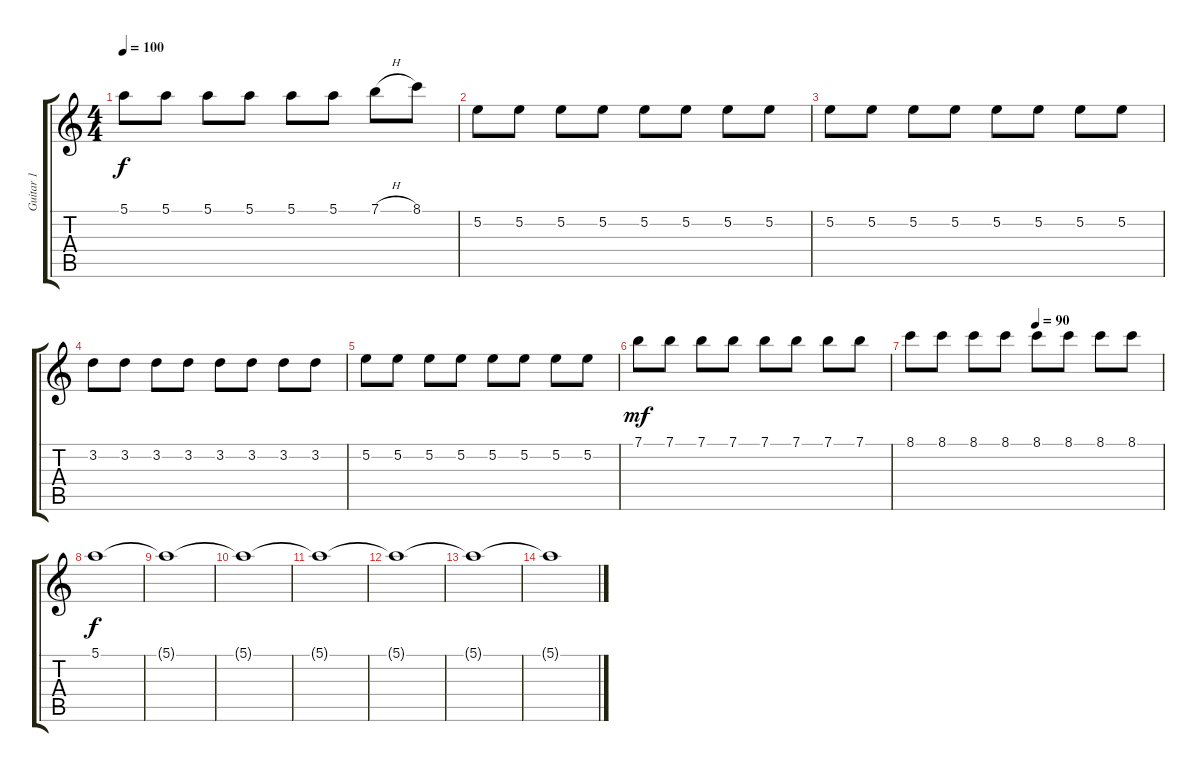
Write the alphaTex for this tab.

\track ("Guitar 1" "Guitar 1") {instrument acousticguitarnylon}
\staff {score tabs}
\tuning (E4 B3 G3 D3 A2 E2) {hide}
\ts (4 4)
\tempo 100
\clef g2
\ks c
5.1.8{dy f} 5.1.8 5.1.8 5.1.8 5.1.8 5.1.8 7.1{h}.8 8.1.8 |
5.2.8 5.2.8 5.2.8 5.2.8 5.2.8 5.2.8 5.2.8 5.2.8 |
5.2.8 5.2.8 5.2.8 5.2.8 5.2.8 5.2.8 5.2.8 5.2.8 |
3.2.8 3.2.8 3.2.8 3.2.8 3.2.8 3.2.8 3.2.8 3.2.8 |
5.2.8 5.2.8 5.2.8 5.2.8 5.2.8 5.2.8 5.2.8 5.2.8 |
7.1.8{dy mf} 7.1.8 7.1.8 7.1.8 7.1.8 7.1.8 7.1.8 7.1.8 |
\tempo (90 0.5)
8.1.8 8.1.8 8.1.8 8.1.8 8.1.8 8.1.8 8.1.8 8.1.8 |
5.1.1{dy f volume 6} |
5.1{t}.1 |
5.1{t}.1{volume 3} |
5.1{t}.1 |
5.1{t}.1{volume 1} |
5.1{t}.1 |
5.1{t}.1{volume 0}
